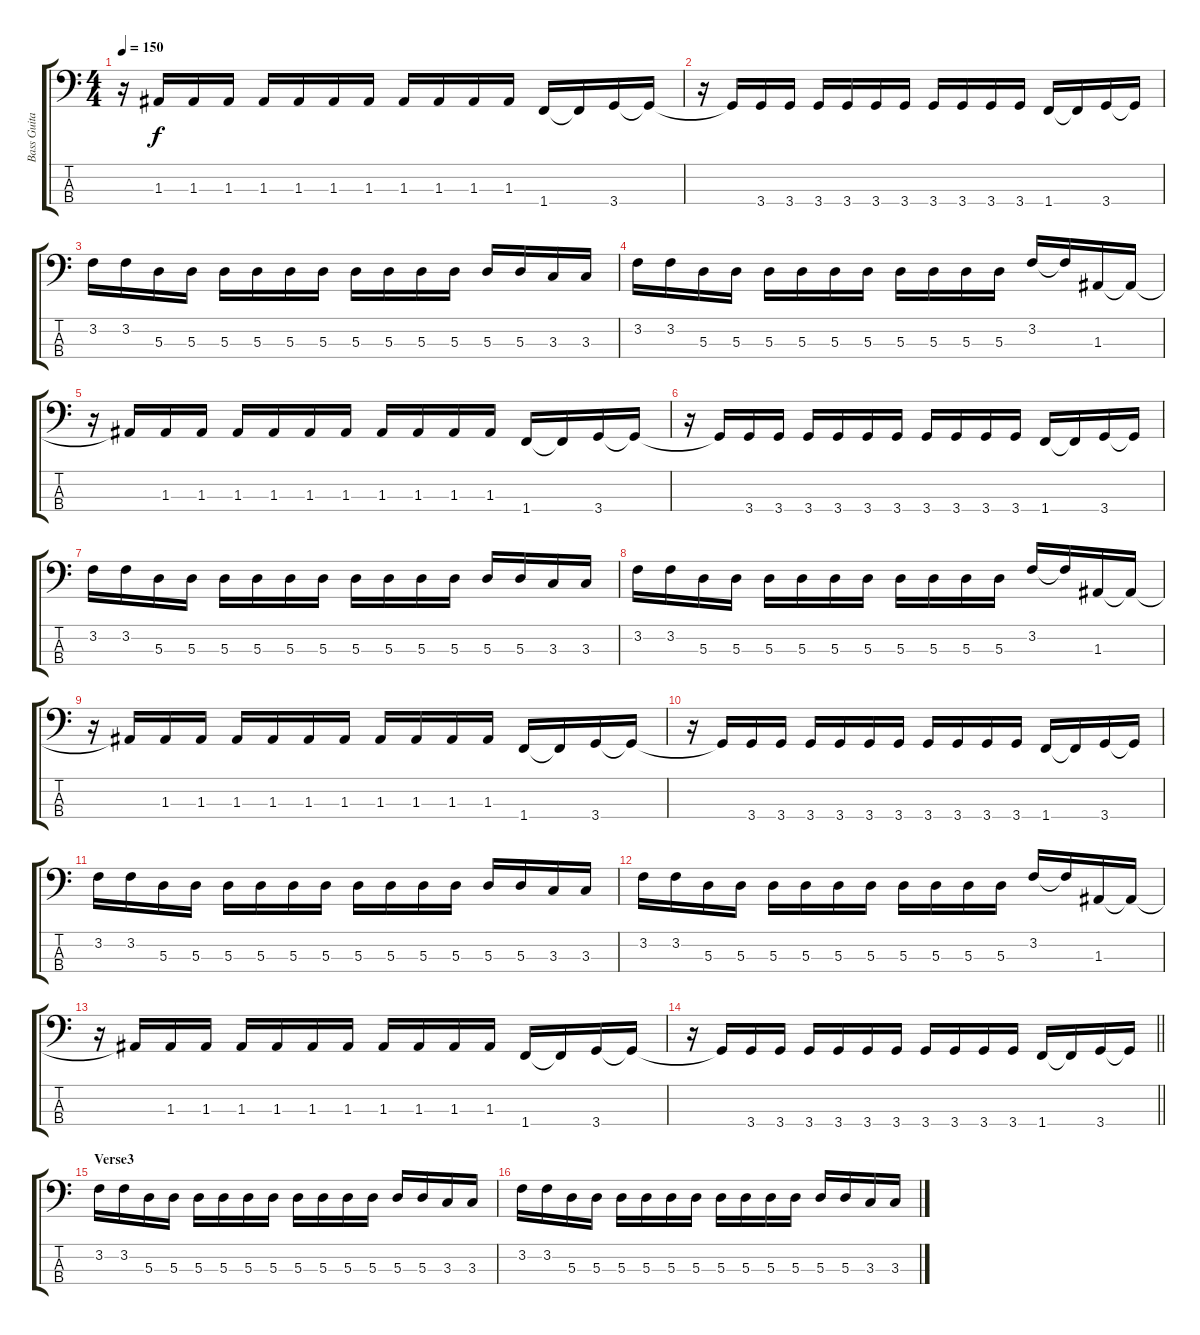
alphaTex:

\track ("Bass Guitar" "Bass Guita") {instrument electricbassfinger}
\staff {score tabs}
\tuning (G2 D2 A1 E1) {hide}
\ts (4 4)
\tempo 150
\clef f4
\ks c
r.16{dy f} 1.3{t}.16 1.3.16 1.3.16 1.3.16 1.3.16 1.3.16 1.3.16 1.3.16 1.3.16 1.3.16 1.3.16 1.4.16 1.4{t}.16 3.4.16 3.4{t}.16 |
r.16 3.4{t}.16 3.4.16 3.4.16 3.4.16 3.4.16 3.4.16 3.4.16 3.4.16 3.4.16 3.4.16 3.4.16 1.4.16 1.4{t}.16 3.4.16 3.4{t}.16 |
3.2.16 3.2.16 5.3.16 5.3.16 5.3.16 5.3.16 5.3.16 5.3.16 5.3.16 5.3.16 5.3.16 5.3.16 5.3.16 5.3.16 3.3.16 3.3.16 |
3.2.16 3.2.16 5.3.16 5.3.16 5.3.16 5.3.16 5.3.16 5.3.16 5.3.16 5.3.16 5.3.16 5.3.16 3.2.16 3.2{t}.16 1.3.16 1.3{t}.16 |
r.16 1.3{t}.16 1.3.16 1.3.16 1.3.16 1.3.16 1.3.16 1.3.16 1.3.16 1.3.16 1.3.16 1.3.16 1.4.16 1.4{t}.16 3.4.16 3.4{t}.16 |
r.16 3.4{t}.16 3.4.16 3.4.16 3.4.16 3.4.16 3.4.16 3.4.16 3.4.16 3.4.16 3.4.16 3.4.16 1.4.16 1.4{t}.16 3.4.16 3.4{t}.16 |
3.2.16 3.2.16 5.3.16 5.3.16 5.3.16 5.3.16 5.3.16 5.3.16 5.3.16 5.3.16 5.3.16 5.3.16 5.3.16 5.3.16 3.3.16 3.3.16 |
3.2.16 3.2.16 5.3.16 5.3.16 5.3.16 5.3.16 5.3.16 5.3.16 5.3.16 5.3.16 5.3.16 5.3.16 3.2.16 3.2{t}.16 1.3.16 1.3{t}.16 |
r.16 1.3{t}.16 1.3.16 1.3.16 1.3.16 1.3.16 1.3.16 1.3.16 1.3.16 1.3.16 1.3.16 1.3.16 1.4.16 1.4{t}.16 3.4.16 3.4{t}.16 |
r.16 3.4{t}.16 3.4.16 3.4.16 3.4.16 3.4.16 3.4.16 3.4.16 3.4.16 3.4.16 3.4.16 3.4.16 1.4.16 1.4{t}.16 3.4.16 3.4{t}.16 |
3.2.16 3.2.16 5.3.16 5.3.16 5.3.16 5.3.16 5.3.16 5.3.16 5.3.16 5.3.16 5.3.16 5.3.16 5.3.16 5.3.16 3.3.16 3.3.16 |
3.2.16 3.2.16 5.3.16 5.3.16 5.3.16 5.3.16 5.3.16 5.3.16 5.3.16 5.3.16 5.3.16 5.3.16 3.2.16 3.2{t}.16 1.3.16 1.3{t}.16 |
r.16 1.3{t}.16 1.3.16 1.3.16 1.3.16 1.3.16 1.3.16 1.3.16 1.3.16 1.3.16 1.3.16 1.3.16 1.4.16 1.4{t}.16 3.4.16 3.4{t}.16 |
\barLineRight lightlight
r.16 3.4{t}.16 3.4.16 3.4.16 3.4.16 3.4.16 3.4.16 3.4.16 3.4.16 3.4.16 3.4.16 3.4.16 1.4.16 1.4{t}.16 3.4.16 3.4{t}.16 |
\section ("" "Verse3")
3.2.16 3.2.16 5.3.16 5.3.16 5.3.16 5.3.16 5.3.16 5.3.16 5.3.16 5.3.16 5.3.16 5.3.16 5.3.16 5.3.16 3.3.16 3.3.16 |
3.2.16 3.2.16 5.3.16 5.3.16 5.3.16 5.3.16 5.3.16 5.3.16 5.3.16 5.3.16 5.3.16 5.3.16 5.3.16 5.3.16 3.3.16 3.3.16
